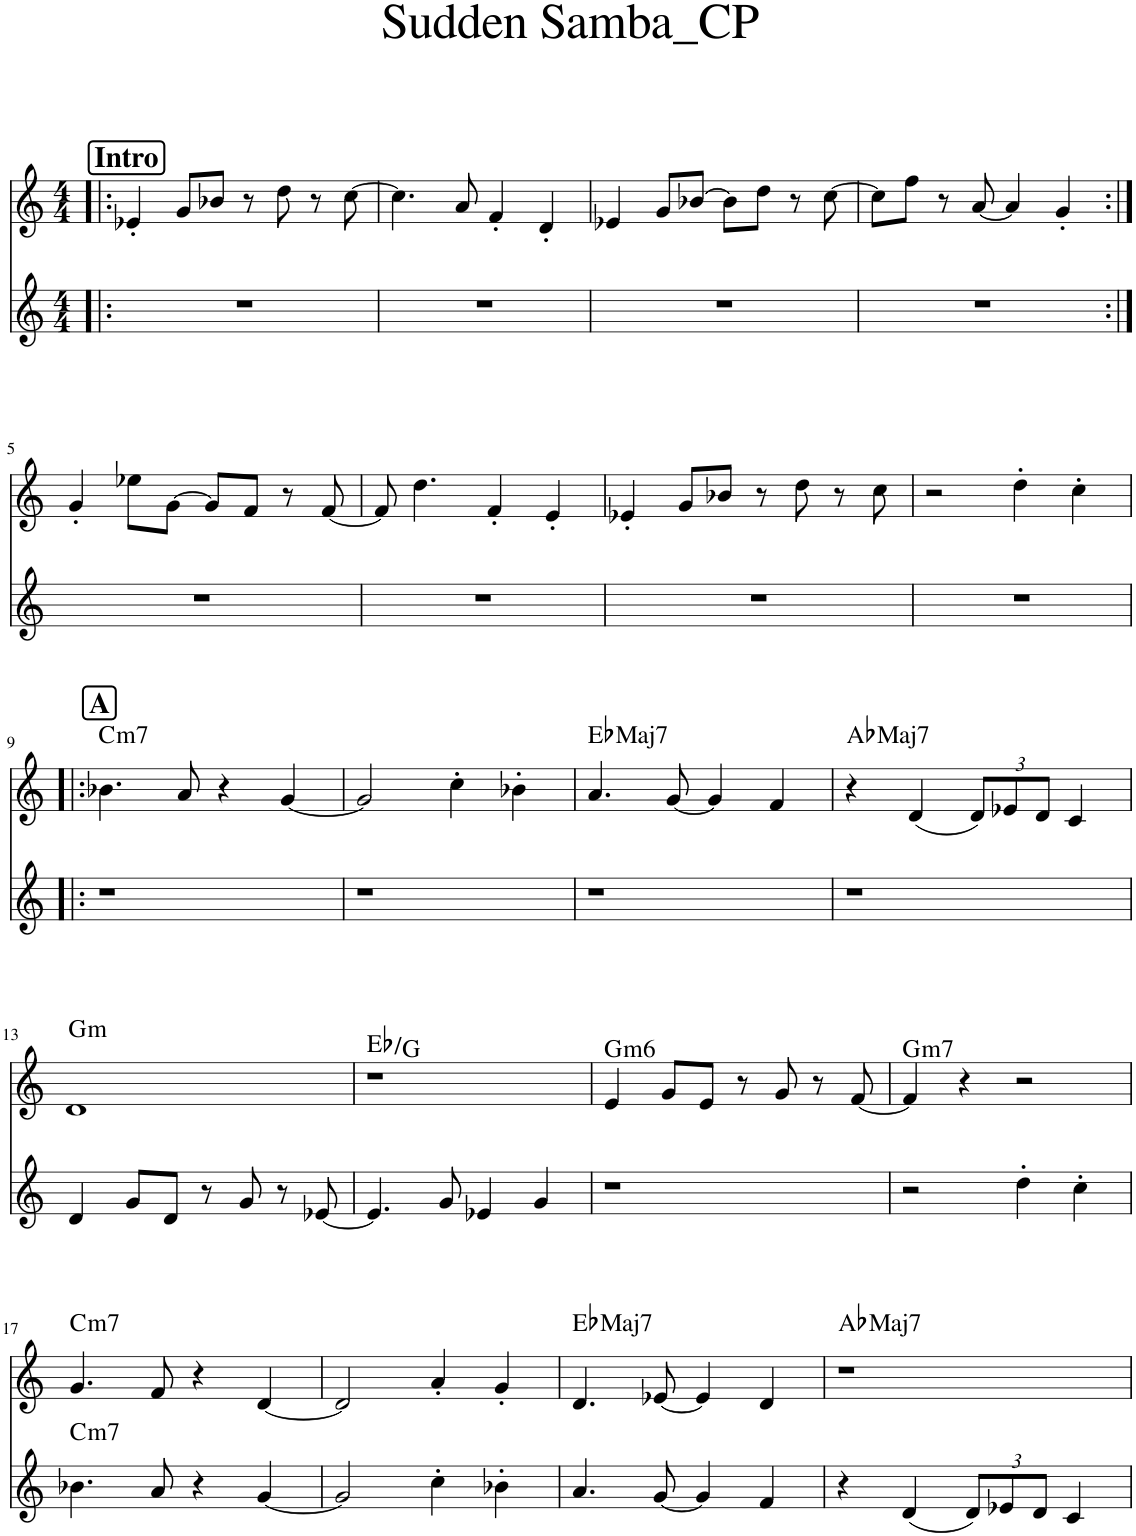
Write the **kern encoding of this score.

**kern	**kern	**harte
*part2	*part1	*part1
*staff2	*staff1	*
*I"Flute	*I"Flute	*
*I'Fl	*I'Fl	*
*clefG2	*clefG2	*
*k[]	*k[]	*
*M4/4	*M4/4	*
=1!|:	=1!|:	=1!|:
!	!LO:TX:a:B:t=Intro	!
1r	4e-X'/	.
.	8g/L	.
.	8b-X/J	.
.	8r	.
.	8dd\	.
.	8r	.
.	[8cc\	.
=2	=2	=2
1r	4.cc\]	.
.	8a/	.
.	4f'/	.
.	4d'/	.
=3	=3	=3
1r	4e-X/	.
.	8g/L	.
.	[8b-X/J	.
.	8b-\L]	.
.	8dd\J	.
.	8r	.
.	[8cc\	.
=4	=4	=4
1r	8cc\L]	.
.	8ff\J	.
.	8r	.
.	[8a/	.
.	4a/]	.
.	4g'/	.
!!LO:LB:g=z
=5:|!	=5:|!	=5:|!
1r	4g'/	.
.	8ee-X\L	.
.	[8g\J	.
.	8g/L]	.
.	8f/J	.
.	8r	.
.	[8f/	.
=6	=6	=6
1r	8f/]	.
.	4.dd\	.
.	4f'/	.
.	4e'/	.
=7	=7	=7
1r	4e-X'/	.
.	8g/L	.
.	8b-X/J	.
.	8r	.
.	8dd\	.
.	8r	.
.	8cc\	.
=8	=8	=8
1r	2r	.
.	4dd'\	.
.	4cc'\	.
!!LO:LB:g=z
=9!|:	=9!|:	=9!|:
!	!LO:TX:a:B:t=A	!LO:H:kt=m7
1r	4.b-X\	C:min7
.	8a/	.
.	4r	.
.	[4g/	.
=10	=10	=10
1r	2g/]	.
.	4cc'\	.
.	4b-X'\	.
=11	=11	=11
!	!	!LO:H:kt=Maj7
1r	4.a/	Eb:maj7
.	[8g/	.
.	4g/]	.
.	4f/	.
=12	=12	=12
!	!	!LO:H:kt=Maj7
1r	4r	Ab:maj7
.	(4d/	.
*	*Xbrackettup	*
.	12d/L)	.
.	12e-X/	.
.	12d/J	.
.	4c/	.
!!LO:LB:g=z
=13	=13	=13
!	!	!LO:H:kt=m
4d/	1d	G:min
8g/L	.	.
8d/J	.	.
8r	.	.
8g/	.	.
8r	.	.
[8e-X/	.	.
=14	=14	=14
4.e-/]	1r	Eb:maj/3
8g/	.	.
4e-X/	.	.
4g/	.	.
=15	=15	=15
!	!	!LO:H:kt=m6
1r	4e/	G:min6
.	8g/L	.
.	8e/J	.
.	8r	.
.	8g/	.
.	8r	.
.	[8f/	.
=16	=16	=16
!	!	!LO:H:kt=m7
2r	4f/]	G:min7
.	4r	.
4dd'\	2r	.
4cc'\	.	.
!!LO:LB:g=z
=17	=17	=17
!	!	!LO:H:kt=m7
4.b-X\	4.g/	C:min7
8a/	8f/	.
4r	4r	.
[4g/	[4d/	.
=18	=18	=18
2g/]	2d/]	.
4cc'\	4a'/	.
4b-X'\	4g'/	.
=19	=19	=19
!	!	!LO:H:kt=Maj7
4.a/	4.d/	Eb:maj7
[8g/	[8e-X/	.
4g/]	4e-/]	.
4f/	4d/	.
=20	=20	=20
!	!	!LO:H:kt=Maj7
4r	1r	Ab:maj7
(4d/	.	.
*Xbrackettup	*	*
12d/L)	.	.
12e-X/	.	.
12d/J	.	.
4c/	.	.
=	=	=
*-	*-	*-
